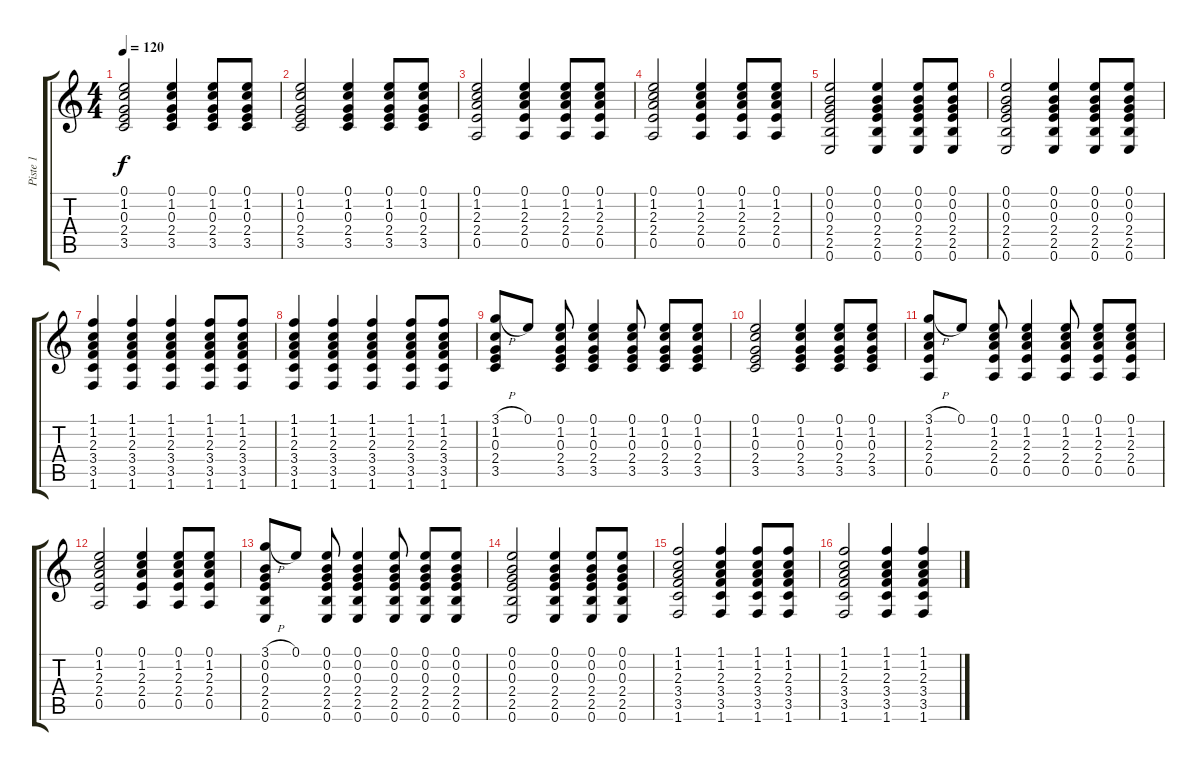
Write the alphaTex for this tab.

\track ("Piste 1" "Piste 1") {instrument acousticguitarnylon}
\staff {score tabs}
\tuning (E4 B3 G3 D3 A2 E2) {hide}
\ts (4 4)
\tempo 120
\clef g2
\ks c
(0.1 1.2 0.3 2.4 3.5).2{dy f} (0.1 1.2 0.3 2.4 3.5).4 (0.1 1.2 0.3 2.4 3.5).8 (0.1 1.2 0.3 2.4 3.5).8 |
(0.1 1.2 0.3 2.4 3.5).2 (0.1 1.2 0.3 2.4 3.5).4 (0.1 1.2 0.3 2.4 3.5).8 (0.1 1.2 0.3 2.4 3.5).8 |
(0.1 1.2 2.3 2.4 0.5).2 (0.1 1.2 2.3 2.4 0.5).4 (0.1 1.2 2.3 2.4 0.5).8 (0.1 1.2 2.3 2.4 0.5).8 |
(0.1 1.2 2.3 2.4 0.5).2 (0.1 1.2 2.3 2.4 0.5).4 (0.1 1.2 2.3 2.4 0.5).8 (0.1 1.2 2.3 2.4 0.5).8 |
(0.1 0.2 0.3 2.4 2.5 0.6).2 (0.1 0.2 0.3 2.4 2.5 0.6).4 (0.1 0.2 0.3 2.4 2.5 0.6).8 (0.1 0.2 0.3 2.4 2.5 0.6).8 |
(0.1 0.2 0.3 2.4 2.5 0.6).2 (0.1 0.2 0.3 2.4 2.5 0.6).4 (0.1 0.2 0.3 2.4 2.5 0.6).8 (0.1 0.2 0.3 2.4 2.5 0.6).8 |
(1.1 1.2 2.3 3.4 3.5 1.6).4 (1.1 1.2 2.3 3.4 3.5 1.6).4 (1.1 1.2 2.3 3.4 3.5 1.6).4 (1.1 1.2 2.3 3.4 3.5 1.6).8 (1.1 1.2 2.3 3.4 3.5 1.6).8 |
(1.1 1.2 2.3 3.4 3.5 1.6).4 (1.1 1.2 2.3 3.4 3.5 1.6).4 (1.1 1.2 2.3 3.4 3.5 1.6).4 (1.1 1.2 2.3 3.4 3.5 1.6).8 (1.1 1.2 2.3 3.4 3.5 1.6).8 |
(3.1{h} 1.2 0.3 2.4 3.5).8 0.1.8 (0.1 1.2 0.3 2.4 3.5).8 (0.1 1.2 0.3 2.4 3.5).4 (0.1 1.2 0.3 2.4 3.5).8 (0.1 1.2 0.3 2.4 3.5).8 (0.1 1.2 0.3 2.4 3.5).8 |
(0.1 1.2 0.3 2.4 3.5).2 (0.1 1.2 0.3 2.4 3.5).4 (0.1 1.2 0.3 2.4 3.5).8 (0.1 1.2 0.3 2.4 3.5).8 |
(3.1{h} 1.2 2.3 2.4 0.5).8 0.1.8 (0.1 1.2 2.3 2.4 0.5).8 (0.1 1.2 2.3 2.4 0.5).4 (0.1 1.2 2.3 2.4 0.5).8 (0.1 1.2 2.3 2.4 0.5).8 (0.1 1.2 2.3 2.4 0.5).8 |
(0.1 1.2 2.3 2.4 0.5).2 (0.1 1.2 2.3 2.4 0.5).4 (0.1 1.2 2.3 2.4 0.5).8 (0.1 1.2 2.3 2.4 0.5).8 |
(3.1{h} 0.2 0.3 2.4 2.5 0.6).8 0.1.8 (0.1 0.2 0.3 2.4 2.5 0.6).8 (0.1 0.2 0.3 2.4 2.5 0.6).4 (0.1 0.2 0.3 2.4 2.5 0.6).8 (0.1 0.2 0.3 2.4 2.5 0.6).8 (0.1 0.2 0.3 2.4 2.5 0.6).8 |
(0.1 0.2 0.3 2.4 2.5 0.6).2 (0.1 0.2 0.3 2.4 2.5 0.6).4 (0.1 0.2 0.3 2.4 2.5 0.6).8 (0.1 0.2 0.3 2.4 2.5 0.6).8 |
(1.1 1.2 2.3 3.4 3.5 1.6).2 (1.1 1.2 2.3 3.4 3.5 1.6).4 (1.1 1.2 2.3 3.4 3.5 1.6).8 (1.1 1.2 2.3 3.4 3.5 1.6).8 |
(1.1 1.2 2.3 3.4 3.5 1.6).2 (1.1 1.2 2.3 3.4 3.5 1.6).4 (1.1 1.2 2.3 3.4 3.5 1.6).4
